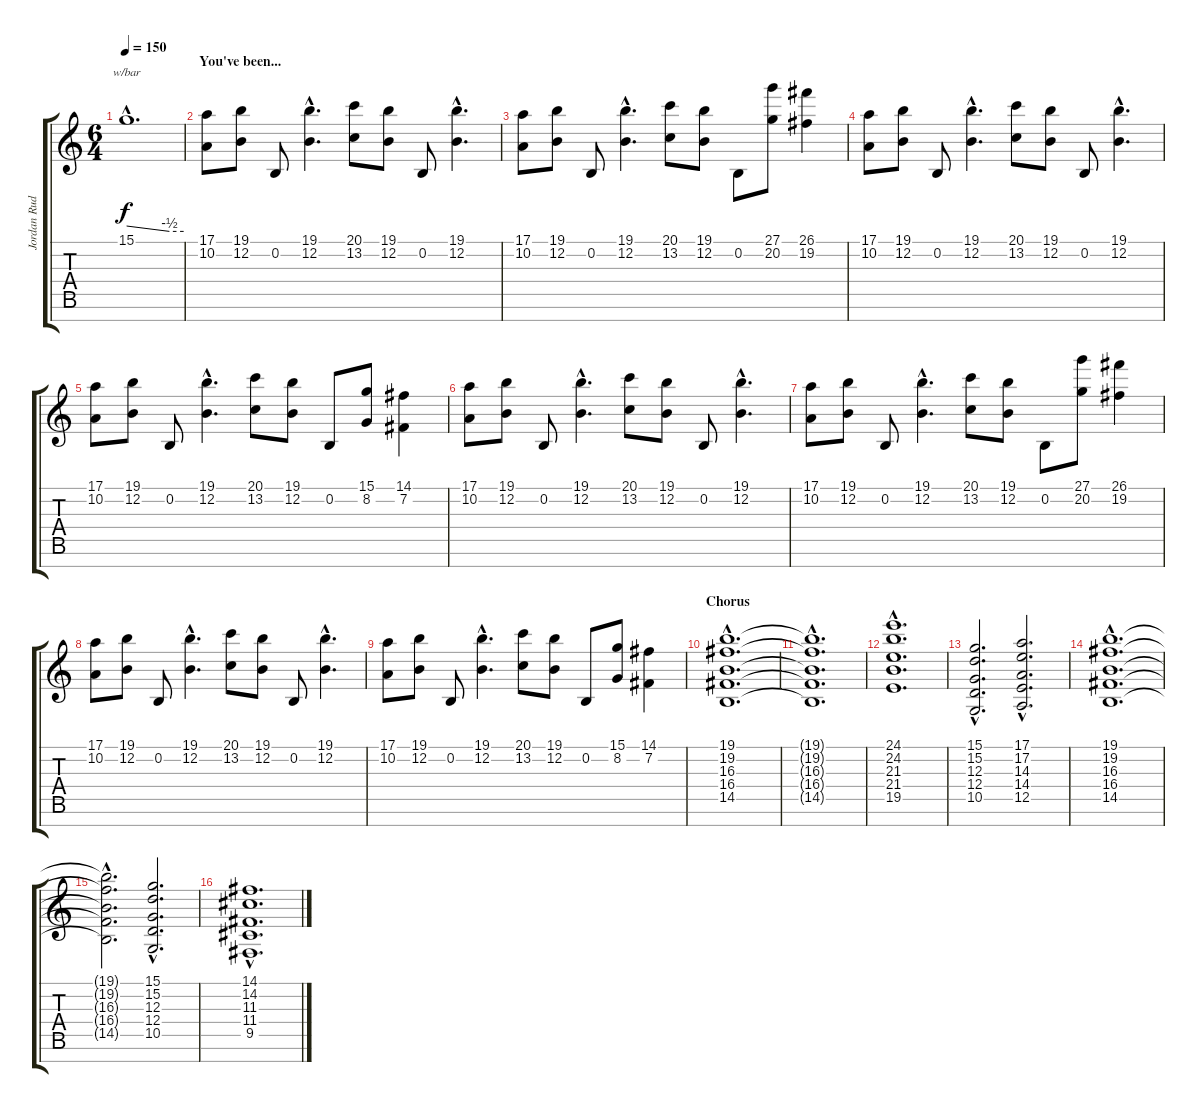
\track ("Jordan Rudess" "Jordan Rud") {instrument lead1square}
\staff {score tabs}
\tuning (E4 B3 G3 D3 A2 E2 B1) {hide}
\ts (6 4)
\tempo 150
\clef g2
\ks c
15.1{hac}.1{d tbe (custom default 0 0 45 -2 60 -2) dy f} |
\section ("" "You've been...")
(17.1 10.2).8{volume 8 instrument synthstrings1} (19.1 12.2).8 0.2.8 (19.1{hac} 12.2{hac}).4{d} (20.1 13.2).8 (19.1 12.2).8 0.2.8 (19.1{hac} 12.2{hac}).4{d} |
(17.1 10.2).8 (19.1 12.2).8 0.2.8 (19.1{hac} 12.2{hac}).4{d} (20.1 13.2).8 (19.1 12.2).8 0.2.8 (27.1 20.2).8 (26.1 19.2).4 |
(17.1 10.2).8 (19.1 12.2).8 0.2.8 (19.1{hac} 12.2{hac}).4{d} (20.1 13.2).8 (19.1 12.2).8 0.2.8 (19.1{hac} 12.2{hac}).4{d} |
(17.1 10.2).8 (19.1 12.2).8 0.2.8 (19.1{hac} 12.2{hac}).4{d} (20.1 13.2).8 (19.1 12.2).8 0.2.8 (15.1 8.2).8 (14.1 7.2).4 |
(17.1 10.2).8{volume 8 instrument synthstrings1} (19.1 12.2).8 0.2.8 (19.1{hac} 12.2{hac}).4{d} (20.1 13.2).8 (19.1 12.2).8 0.2.8 (19.1{hac} 12.2{hac}).4{d} |
(17.1 10.2).8 (19.1 12.2).8 0.2.8 (19.1{hac} 12.2{hac}).4{d} (20.1 13.2).8 (19.1 12.2).8 0.2.8 (27.1 20.2).8 (26.1 19.2).4 |
(17.1 10.2).8 (19.1 12.2).8 0.2.8 (19.1{hac} 12.2{hac}).4{d} (20.1 13.2).8 (19.1 12.2).8 0.2.8 (19.1{hac} 12.2{hac}).4{d} |
(17.1 10.2).8 (19.1 12.2).8 0.2.8 (19.1{hac} 12.2{hac}).4{d} (20.1 13.2).8 (19.1 12.2).8 0.2.8 (15.1 8.2).8 (14.1 7.2).4 |
\section ("" "Chorus")
(19.1{hac} 19.2{hac} 16.3{hac} 16.4{hac} 14.5{hac}).1{d volume 8 instrument drawbarorgan} |
(19.1{hac t} 19.2{hac t} 16.3{hac t} 16.4{hac t} 14.5{hac t}).1{d} |
(24.1{hac} 24.2{hac} 21.3{hac} 21.4{hac} 19.5{hac}).1{d} |
(15.1{hac} 15.2{hac} 12.3{hac} 12.4{hac} 10.5{hac}).2{d} (17.1{hac} 17.2{hac} 14.3{hac} 14.4{hac} 12.5{hac}).2{d} |
(19.1{hac} 19.2{hac} 16.3{hac} 16.4{hac} 14.5{hac}).1{d} |
(19.1{hac t} 19.2{hac t} 16.3{hac t} 16.4{hac t} 14.5{hac t}).2{d} (15.1{hac} 15.2{hac} 12.3{hac} 12.4{hac} 10.5{hac}).2{d} |
(14.1{hac} 14.2{hac} 11.3{hac} 11.4{hac} 9.5{hac}).1{d}
